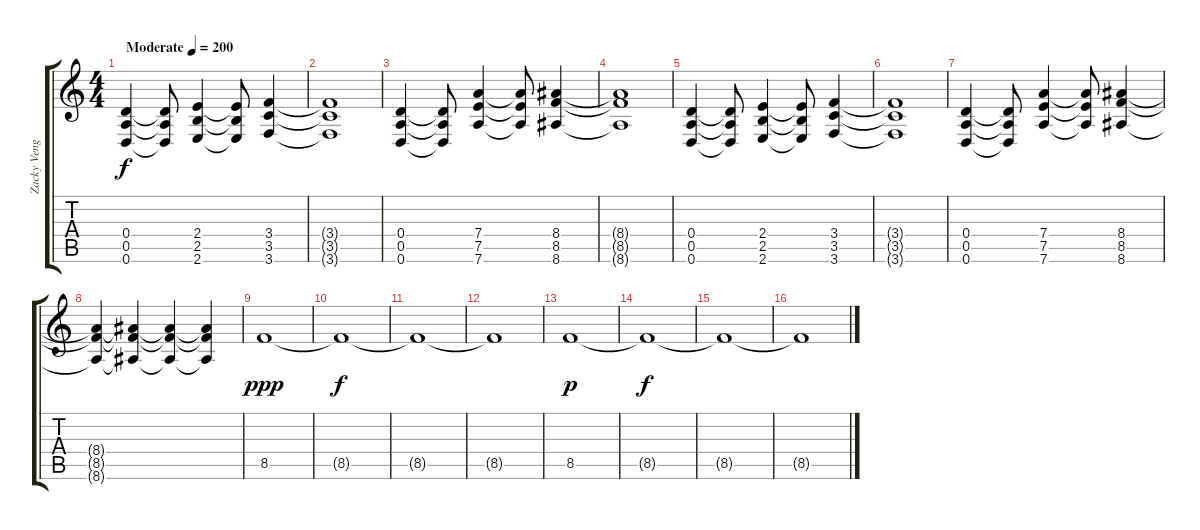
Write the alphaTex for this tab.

\track ("Zacky Vengence" "Zacky Veng") {instrument distortionguitar}
\staff {score tabs}
\tuning (E4 B3 G3 D3 A2 D2) {hide}
\ts (4 4)
\tempo (200 "Moderate")
\clef g2
\ks c
(0.4 0.5 0.6).4{dy f instrument distortionguitar} (0.4{t} 0.5{t} 0.6{t}).8 (2.4 2.5 2.6).4 (2.4{t} 2.5{t} 2.6{t}).8 (3.4 3.5 3.6).4 |
(3.4{t} 3.5{t} 3.6{t}).1 |
(0.4 0.5 0.6).4 (0.4{t} 0.5{t} 0.6{t}).8 (7.4 7.5 7.6).4 (7.4{t} 7.5{t} 7.6{t}).8 (8.4 8.5 8.6).4 |
(8.4{t} 8.5{t} 8.6{t}).1 |
(0.4 0.5 0.6).4 (0.4{t} 0.5{t} 0.6{t}).8 (2.4 2.5 2.6).4 (2.4{t} 2.5{t} 2.6{t}).8 (3.4 3.5 3.6).4 |
(3.4{t} 3.5{t} 3.6{t}).1 |
(0.4 0.5 0.6).4 (0.4{t} 0.5{t} 0.6{t}).8 (7.4 7.5 7.6).4 (7.4{t} 7.5{t} 7.6{t}).8 (8.4 8.5 8.6).4 |
(8.4{t} 8.5{t} 8.6{t}).4 (8.4{t} 8.5{t} 8.6{t}).4 (8.4{t} 8.5{t} 8.6{t}).4 (8.4{t} 8.5{t} 8.6{t}).4 |
8.5.1{dy ppp volume 0} |
8.5{t}.1{dy f} |
8.5{t}.1{volume 4} |
8.5{t}.1 |
8.5.1{dy p volume 8} |
8.5{t}.1{dy f} |
8.5{t}.1{volume 10} |
8.5{t}.1
